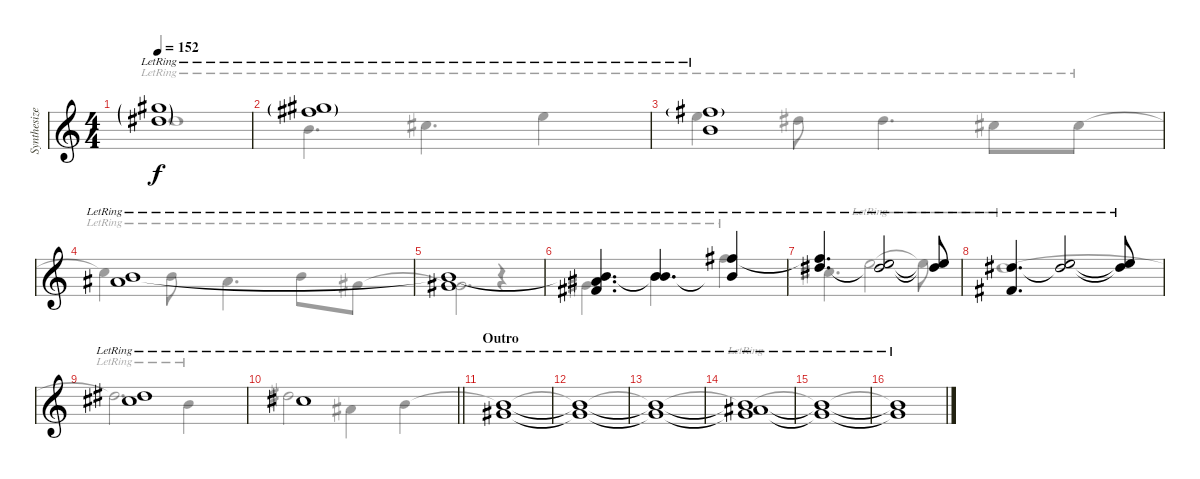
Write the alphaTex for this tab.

\track ("Synthesizer" "Synthesize") {mute instrument pad5bowed}
\staff {score}
\tuning (E4 B3 G3 D3 A2 E2 B1) {hide}
\voice
\ts (4 4)
\tempo 152
\clef g2
\ks c
(16.1{g lr} 16.2{g lr t}).1{dy f} |
(14.1{g lr} 21.2{g lr}).1 |
(7.1{lr} 19.2{g lr}).1 |
(6.1{lr} 12.2{lr}).1 |
(4.1{lr} 12.2{lr t}).1 |
(2.1{lr} 12.2{lr t} 15.3{lr}).4{d} (7.1{lr} 12.2{lr t}).4{d} (14.1{lr} 12.2{lr t}).4 |
(14.1{lr t} 16.2{lr}).4{d} (12.1{lr} 16.2{lr t}).2 (12.1{lr t} 16.2{lr t}).8 |
(2.1{lr} 16.2{lr}).4{d} (12.1{lr} 16.2{lr t}).2 (12.1{lr t} 16.2{lr t}).8 |
(9.1{lr} 16.2{lr}).1 |
\barLineRight lightlight
9.1{lr}.1 |
\section ("" "Outro")
(7.1{lr} 9.2{lr}).1 |
(7.1{lr t} 9.2{lr t}).1 |
(7.1{lr t} 9.2{lr t}).1 |
(7.1{lr t} 9.2{lr t} 15.3{lr}).1 |
(7.1{lr t} 9.2{lr t}).1 |
(7.1{lr t} 9.2{lr t}).1
\voice
\clef g2
\ottava regular
\simile none
\ks c
11.1{lr t}.1{dy f} |
7.1{lr}.4{d} 9.1{lr}.4{d} 12.1{lr}.4 |
12.1{lr}.4 11.1{lr}.8 11.1{lr}.4{d} 9.1{lr}.8 9.1{lr}.8 |
9.1{lr t}.4 7.1{lr}.8 6.1{lr}.4{d} 7.1{lr}.8 4.1{lr}.8 |
4.1{lr t}.2{d} r.4 |
4.1{lr}.4{d} 7.1{lr}.4{d} 14.1{lr}.4 |
9.1.4{d} 12.1{lr}.2 12.1{lr t}.8 |
11.1{lr}.1 |
11.1{lr t}.2{d} 7.1{lr}.4 |
\barLineRight lightlight
11.1.2 6.1.4 7.1.4 |
7.1{t}.1 |
7.1{t}.1 |
7.1{t}.1 |
7.1{lr t}.1 |
7.1{t}.1 |
7.1{t}.1
